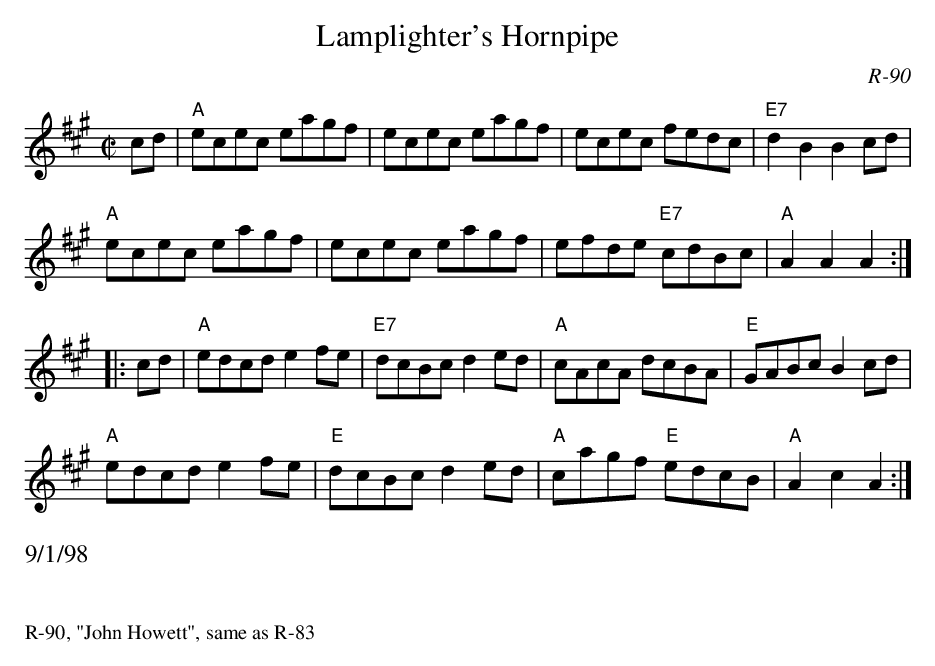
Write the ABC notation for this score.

X:1
T: Lamplighter's Hornpipe
C: R-90
M: C|
K: A
cd| "A"ecec eagf| ecec eagf| ecec fedc| "E7"d2B2 B2cd|
    "A"ecec eagf| ecec eagf| efde "E7"cdBc| "A"A2A2 A2 :|
|:\
cd| "A"edcd e2fe| "E7"dcBc d2ed| "A"cAcA dcBA| "E"GABc B2cd|
    "A"edcd e2fe| "E"dcBc d2ed| "A"cagf "E"edcB| "A"A2c2 A2 :|
